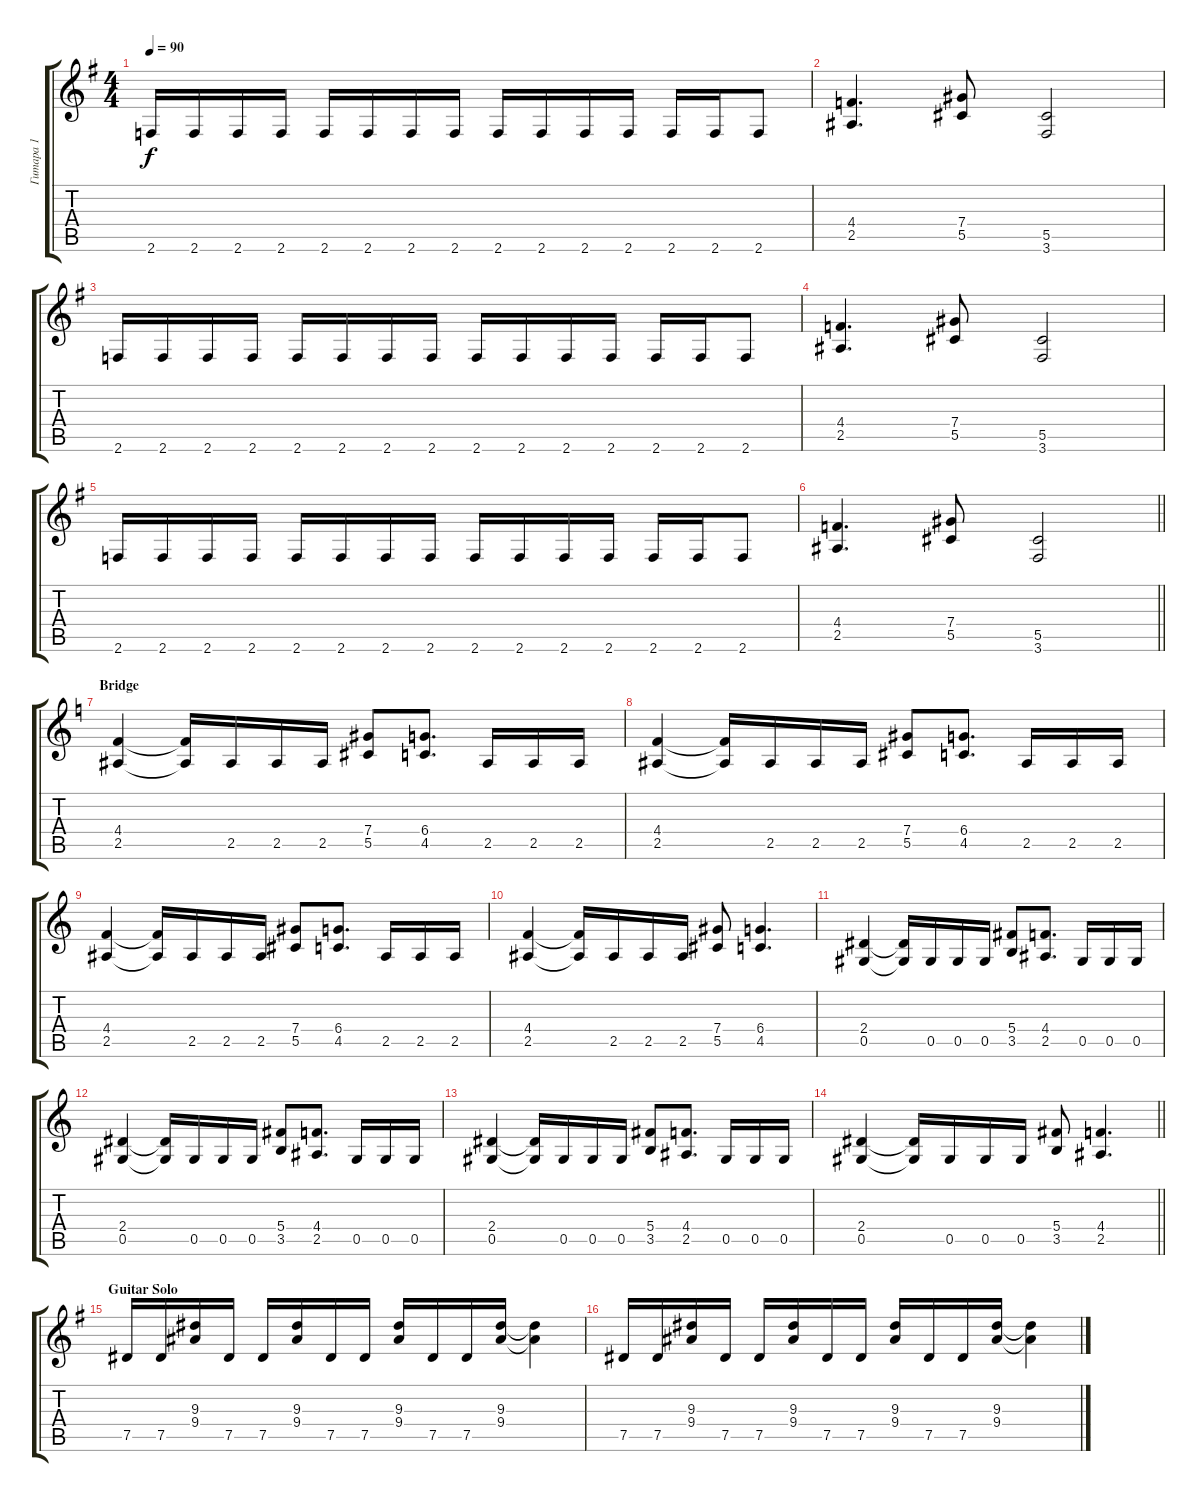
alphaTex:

\track ("Гитара 1" "Гитара 1") {instrument distortionguitar}
\staff {score tabs}
\tuning (Eb4 Bb3 Gb3 Db3 Ab2 Eb2) {hide}
\ts (4 4)
\tempo 90
\clef g2
\ks eminor
2.6.16{dy f} 2.6.16 2.6.16 2.6.16 2.6.16 2.6.16 2.6.16 2.6.16 2.6.16 2.6.16 2.6.16 2.6.16 2.6.16 2.6.16 2.6.8 |
(4.4 2.5).4{d} (7.4 5.5).8 (5.5 3.6).2 |
2.6.16 2.6.16 2.6.16 2.6.16 2.6.16 2.6.16 2.6.16 2.6.16 2.6.16 2.6.16 2.6.16 2.6.16 2.6.16 2.6.16 2.6.8 |
(4.4 2.5).4{d} (7.4 5.5).8 (5.5 3.6).2 |
2.6.16 2.6.16 2.6.16 2.6.16 2.6.16 2.6.16 2.6.16 2.6.16 2.6.16 2.6.16 2.6.16 2.6.16 2.6.16 2.6.16 2.6.8 |
\barLineRight lightlight
(4.4 2.5).4{d} (7.4 5.5).8 (5.5 3.6).2 |
\section ("" "Bridge")
\ks c
(4.4 2.5).4 (4.4{t} 2.5{t}).16 2.5.16 2.5.16 2.5.16 (7.4 5.5).8 (6.4 4.5).8{d} 2.5.16 2.5.16 2.5.16 |
(4.4 2.5).4 (4.4{t} 2.5{t}).16 2.5.16 2.5.16 2.5.16 (7.4 5.5).8 (6.4 4.5).8{d} 2.5.16 2.5.16 2.5.16 |
(4.4 2.5).4 (4.4{t} 2.5{t}).16 2.5.16 2.5.16 2.5.16 (7.4 5.5).8 (6.4 4.5).8{d} 2.5.16 2.5.16 2.5.16 |
(4.4 2.5).4 (4.4{t} 2.5{t}).16 2.5.16 2.5.16 2.5.16 (7.4 5.5).8 (6.4 4.5).4{d} |
(2.4 0.5).4 (2.4{t} 0.5{t}).16 0.5.16 0.5.16 0.5.16 (5.4 3.5).8 (4.4 2.5).8{d} 0.5.16 0.5.16 0.5.16 |
(2.4 0.5).4 (2.4{t} 0.5{t}).16 0.5.16 0.5.16 0.5.16 (5.4 3.5).8 (4.4 2.5).8{d} 0.5.16 0.5.16 0.5.16 |
(2.4 0.5).4 (2.4{t} 0.5{t}).16 0.5.16 0.5.16 0.5.16 (5.4 3.5).8 (4.4 2.5).8{d} 0.5.16 0.5.16 0.5.16 |
\barLineRight lightlight
(2.4 0.5).4 (2.4{t} 0.5{t}).16 0.5.16 0.5.16 0.5.16 (5.4 3.5).8 (4.4 2.5).4{d} |
\section ("" "Guitar Solo")
\ks eminor
7.5.16{volume 15} 7.5.16 (9.3 9.4).16 7.5.16 7.5.16 (9.3 9.4).16 7.5.16 7.5.16 (9.3 9.4).16 7.5.16 7.5.16 (9.3 9.4).16 (9.3{t} 9.4{t}).4 |
7.5.16 7.5.16 (9.3 9.4).16 7.5.16 7.5.16 (9.3 9.4).16 7.5.16 7.5.16 (9.3 9.4).16 7.5.16 7.5.16 (9.3 9.4).16 (9.3{t} 9.4{t}).4
